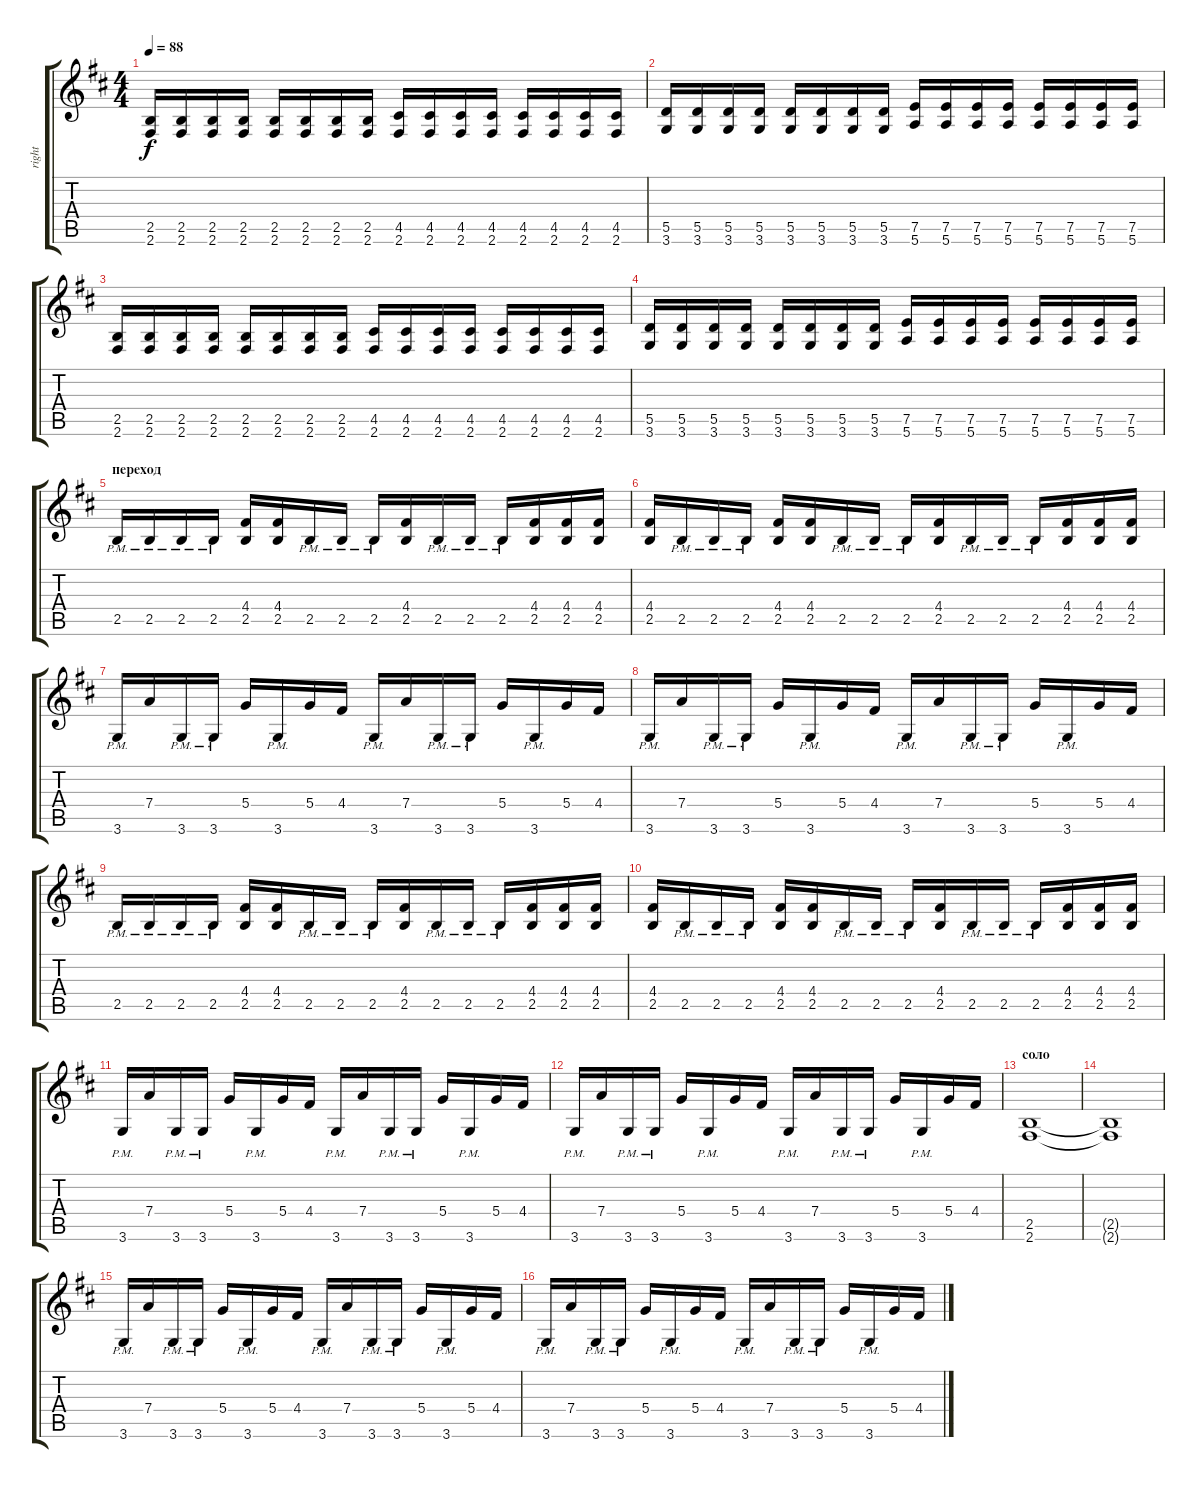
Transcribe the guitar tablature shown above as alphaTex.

\track ("right" "right") {instrument distortionguitar}
\staff {score tabs}
\tuning (E4 B3 G3 D3 A2 E2) {hide}
\ts (4 4)
\tempo 88
\clef g2
\ks bminor
(2.5 2.6).16{dy f} (2.5 2.6).16 (2.5 2.6).16 (2.5 2.6).16 (2.5 2.6).16 (2.5 2.6).16 (2.5 2.6).16 (2.5 2.6).16 (4.5 2.6).16 (4.5 2.6).16 (4.5 2.6).16 (4.5 2.6).16 (4.5 2.6).16 (4.5 2.6).16 (4.5 2.6).16 (4.5 2.6).16 |
(5.5 3.6).16 (5.5 3.6).16 (5.5 3.6).16 (5.5 3.6).16 (5.5 3.6).16 (5.5 3.6).16 (5.5 3.6).16 (5.5 3.6).16 (7.5 5.6).16 (7.5 5.6).16 (7.5 5.6).16 (7.5 5.6).16 (7.5 5.6).16 (7.5 5.6).16 (7.5 5.6).16 (7.5 5.6).16 |
(2.5 2.6).16 (2.5 2.6).16 (2.5 2.6).16 (2.5 2.6).16 (2.5 2.6).16 (2.5 2.6).16 (2.5 2.6).16 (2.5 2.6).16 (4.5 2.6).16 (4.5 2.6).16 (4.5 2.6).16 (4.5 2.6).16 (4.5 2.6).16 (4.5 2.6).16 (4.5 2.6).16 (4.5 2.6).16 |
(5.5 3.6).16 (5.5 3.6).16 (5.5 3.6).16 (5.5 3.6).16 (5.5 3.6).16 (5.5 3.6).16 (5.5 3.6).16 (5.5 3.6).16 (7.5 5.6).16 (7.5 5.6).16 (7.5 5.6).16 (7.5 5.6).16 (7.5 5.6).16 (7.5 5.6).16 (7.5 5.6).16 (7.5 5.6).16 |
\section ("" "переход")
2.5{pm}.16 2.5{pm}.16 2.5{pm}.16 2.5{pm}.16 (4.4 2.5).16 (4.4 2.5).16 2.5{pm}.16 2.5{pm}.16 2.5{pm}.16 (4.4 2.5).16 2.5{pm}.16 2.5{pm}.16 2.5{pm}.16 (4.4 2.5).16 (4.4 2.5).16 (4.4 2.5).16 |
(4.4 2.5).16 2.5{pm}.16 2.5{pm}.16 2.5{pm}.16 (4.4 2.5).16 (4.4 2.5).16 2.5{pm}.16 2.5{pm}.16 2.5{pm}.16 (4.4 2.5).16 2.5{pm}.16 2.5{pm}.16 2.5{pm}.16 (4.4 2.5).16 (4.4 2.5).16 (4.4 2.5).16 |
3.6{pm}.16 7.4.16 3.6{pm}.16 3.6{pm}.16 5.4.16 3.6{pm}.16 5.4.16 4.4.16 3.6{pm}.16 7.4.16 3.6{pm}.16 3.6{pm}.16 5.4.16 3.6{pm}.16 5.4.16 4.4.16 |
3.6{pm}.16 7.4.16 3.6{pm}.16 3.6{pm}.16 5.4.16 3.6{pm}.16 5.4.16 4.4.16 3.6{pm}.16 7.4.16 3.6{pm}.16 3.6{pm}.16 5.4.16 3.6{pm}.16 5.4.16 4.4.16 |
2.5{pm}.16 2.5{pm}.16 2.5{pm}.16 2.5{pm}.16 (4.4 2.5).16 (4.4 2.5).16 2.5{pm}.16 2.5{pm}.16 2.5{pm}.16 (4.4 2.5).16 2.5{pm}.16 2.5{pm}.16 2.5{pm}.16 (4.4 2.5).16 (4.4 2.5).16 (4.4 2.5).16 |
(4.4 2.5).16 2.5{pm}.16 2.5{pm}.16 2.5{pm}.16 (4.4 2.5).16 (4.4 2.5).16 2.5{pm}.16 2.5{pm}.16 2.5{pm}.16 (4.4 2.5).16 2.5{pm}.16 2.5{pm}.16 2.5{pm}.16 (4.4 2.5).16 (4.4 2.5).16 (4.4 2.5).16 |
3.6{pm}.16 7.4.16 3.6{pm}.16 3.6{pm}.16 5.4.16 3.6{pm}.16 5.4.16 4.4.16 3.6{pm}.16 7.4.16 3.6{pm}.16 3.6{pm}.16 5.4.16 3.6{pm}.16 5.4.16 4.4.16 |
3.6{pm}.16 7.4.16 3.6{pm}.16 3.6{pm}.16 5.4.16 3.6{pm}.16 5.4.16 4.4.16 3.6{pm}.16 7.4.16 3.6{pm}.16 3.6{pm}.16 5.4.16 3.6{pm}.16 5.4.16 4.4.16 |
\section ("" "соло")
(2.5 2.6).1 |
(2.5{t} 2.6{t}).1 |
3.6{pm}.16 7.4.16 3.6{pm}.16 3.6{pm}.16 5.4.16 3.6{pm}.16 5.4.16 4.4.16 3.6{pm}.16 7.4.16 3.6{pm}.16 3.6{pm}.16 5.4.16 3.6{pm}.16 5.4.16 4.4.16 |
3.6{pm}.16 7.4.16 3.6{pm}.16 3.6{pm}.16 5.4.16 3.6{pm}.16 5.4.16 4.4.16 3.6{pm}.16 7.4.16 3.6{pm}.16 3.6{pm}.16 5.4.16 3.6{pm}.16 5.4.16 4.4.16
